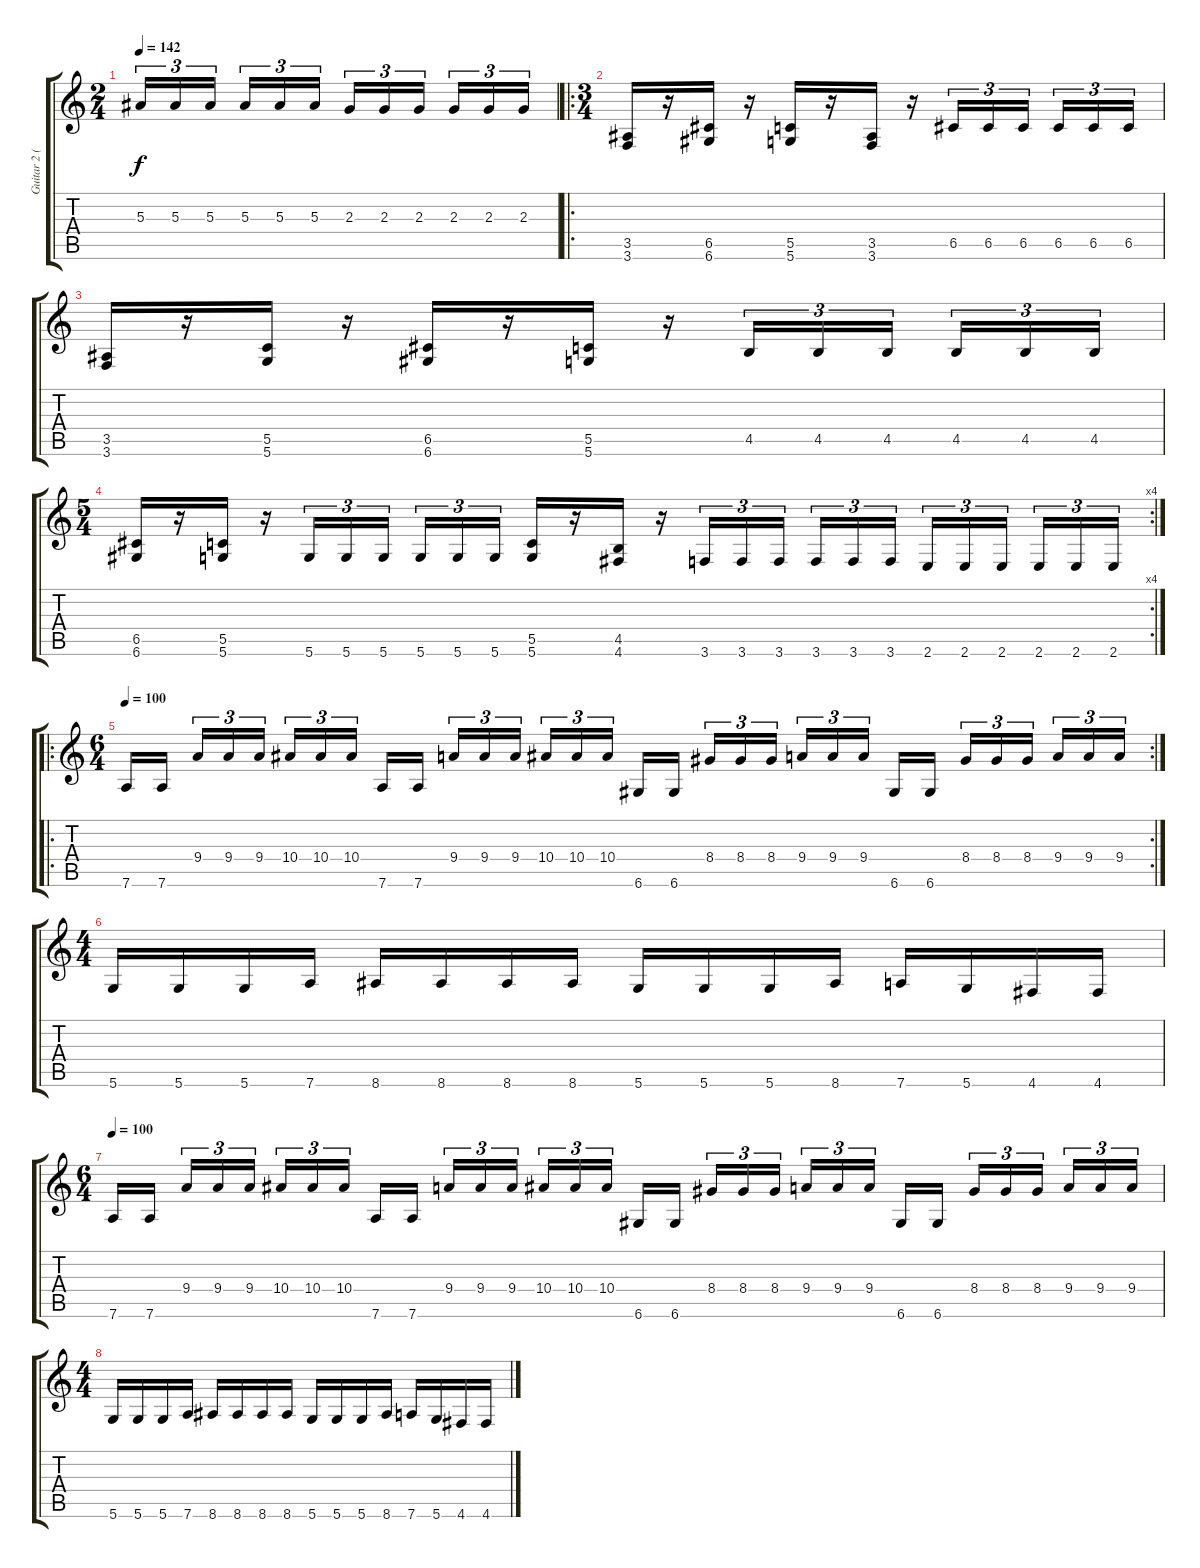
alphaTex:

\track ("Guitar 2 (Erik)" "Guitar 2 (") {instrument distortionguitar}
\staff {score tabs}
\tuning (D4 A3 F3 C3 G2 D2) {hide}
\ts (2 4)
\tempo 142
\clef g2
\ks c
5.3.16{tu (3 2) dy f} 5.3.16{tu (3 2)} 5.3.16{tu (3 2)} 5.3.16{tu (3 2)} 5.3.16{tu (3 2)} 5.3.16{tu (3 2)} 2.3.16{tu (3 2)} 2.3.16{tu (3 2)} 2.3.16{tu (3 2)} 2.3.16{tu (3 2)} 2.3.16{tu (3 2)} 2.3.16{tu (3 2)} |
\ro
\ts (3 4)
(3.5 3.6).16 r.16 (6.5 6.6).16 r.16 (5.5 5.6).16 r.16 (3.5 3.6).16 r.16 6.5.16{tu (3 2)} 6.5.16{tu (3 2)} 6.5.16{tu (3 2)} 6.5.16{tu (3 2)} 6.5.16{tu (3 2)} 6.5.16{tu (3 2)} |
(3.5 3.6).16 r.16 (5.5 5.6).16 r.16 (6.5 6.6).16 r.16 (5.5 5.6).16 r.16 4.5.16{tu (3 2)} 4.5.16{tu (3 2)} 4.5.16{tu (3 2)} 4.5.16{tu (3 2)} 4.5.16{tu (3 2)} 4.5.16{tu (3 2)} |
\rc 4
\ts (5 4)
(6.5 6.6).16 r.16 (5.5 5.6).16 r.16 5.6.16{tu (3 2)} 5.6.16{tu (3 2)} 5.6.16{tu (3 2)} 5.6.16{tu (3 2)} 5.6.16{tu (3 2)} 5.6.16{tu (3 2)} (5.5 5.6).16 r.16 (4.5 4.6).16 r.16 3.6.16{tu (3 2)} 3.6.16{tu (3 2)} 3.6.16{tu (3 2)} 3.6.16{tu (3 2)} 3.6.16{tu (3 2)} 3.6.16{tu (3 2)} 2.6.16{tu (3 2)} 2.6.16{tu (3 2)} 2.6.16{tu (3 2)} 2.6.16{tu (3 2)} 2.6.16{tu (3 2)} 2.6.16{tu (3 2)} |
\ro
\rc 2
\ts (6 4)
\tempo 100
7.6.16 7.6.16 9.4.16{tu (3 2)} 9.4.16{tu (3 2)} 9.4.16{tu (3 2)} 10.4.16{tu (3 2)} 10.4.16{tu (3 2)} 10.4.16{tu (3 2)} 7.6.16 7.6.16 9.4.16{tu (3 2)} 9.4.16{tu (3 2)} 9.4.16{tu (3 2)} 10.4.16{tu (3 2)} 10.4.16{tu (3 2)} 10.4.16{tu (3 2)} 6.6.16 6.6.16 8.4.16{tu (3 2)} 8.4.16{tu (3 2)} 8.4.16{tu (3 2)} 9.4.16{tu (3 2)} 9.4.16{tu (3 2)} 9.4.16{tu (3 2)} 6.6.16 6.6.16 8.4.16{tu (3 2)} 8.4.16{tu (3 2)} 8.4.16{tu (3 2)} 9.4.16{tu (3 2)} 9.4.16{tu (3 2)} 9.4.16{tu (3 2)} |
\ts (4 4)
5.6.16 5.6.16 5.6.16 7.6.16 8.6.16 8.6.16 8.6.16 8.6.16 5.6.16 5.6.16 5.6.16 8.6.16 7.6.16 5.6.16 4.6.16 4.6.16 |
\ts (6 4)
\tempo 100
7.6.16 7.6.16 9.4.16{tu (3 2)} 9.4.16{tu (3 2)} 9.4.16{tu (3 2)} 10.4.16{tu (3 2)} 10.4.16{tu (3 2)} 10.4.16{tu (3 2)} 7.6.16 7.6.16 9.4.16{tu (3 2)} 9.4.16{tu (3 2)} 9.4.16{tu (3 2)} 10.4.16{tu (3 2)} 10.4.16{tu (3 2)} 10.4.16{tu (3 2)} 6.6.16 6.6.16 8.4.16{tu (3 2)} 8.4.16{tu (3 2)} 8.4.16{tu (3 2)} 9.4.16{tu (3 2)} 9.4.16{tu (3 2)} 9.4.16{tu (3 2)} 6.6.16 6.6.16 8.4.16{tu (3 2)} 8.4.16{tu (3 2)} 8.4.16{tu (3 2)} 9.4.16{tu (3 2)} 9.4.16{tu (3 2)} 9.4.16{tu (3 2)} |
\ts (4 4)
5.6.16 5.6.16 5.6.16 7.6.16 8.6.16 8.6.16 8.6.16 8.6.16 5.6.16 5.6.16 5.6.16 8.6.16 7.6.16 5.6.16 4.6.16 4.6.16
